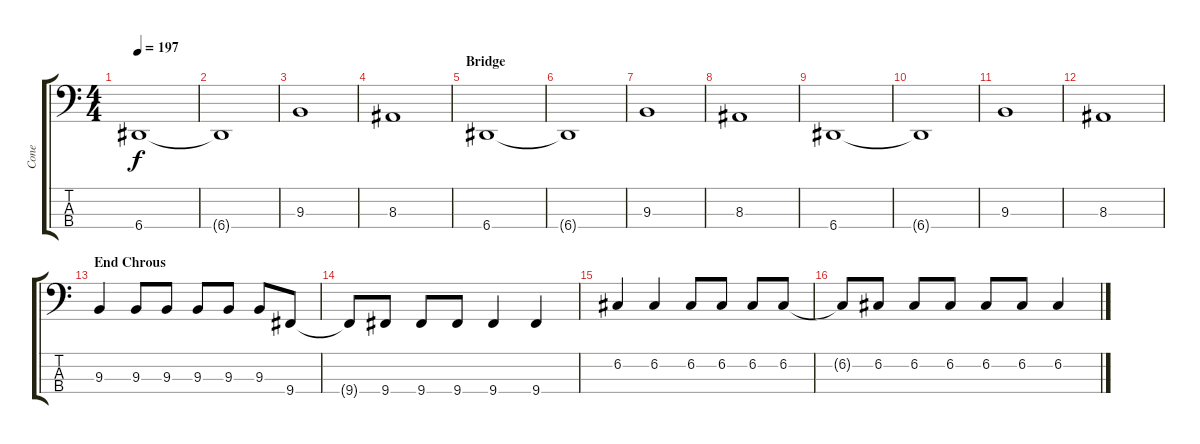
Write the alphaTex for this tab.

\track ("Cone" "Cone") {instrument slapbass2}
\staff {score tabs}
\tuning (C2 G1 D1 A0) {hide}
\ts (4 4)
\tempo 197
\clef f4
\ks c
6.4.1{dy f} |
6.4{t}.1 |
9.3.1 |
8.3.1 |
\section ("" "Bridge")
6.4.1 |
6.4{t}.1 |
9.3.1 |
8.3.1 |
6.4.1 |
6.4{t}.1 |
9.3.1 |
8.3.1 |
\section ("" "End Chrous")
9.3.4 9.3.8 9.3.8 9.3.8 9.3.8 9.3.8 9.4.8 |
9.4{t}.8 9.4.8 9.4.8 9.4.8 9.4.4 9.4.4 |
6.2.4 6.2.4 6.2.8 6.2.8 6.2.8 6.2.8 |
6.2{t}.8 6.2.8 6.2.8 6.2.8 6.2.8 6.2.8 6.2.4
